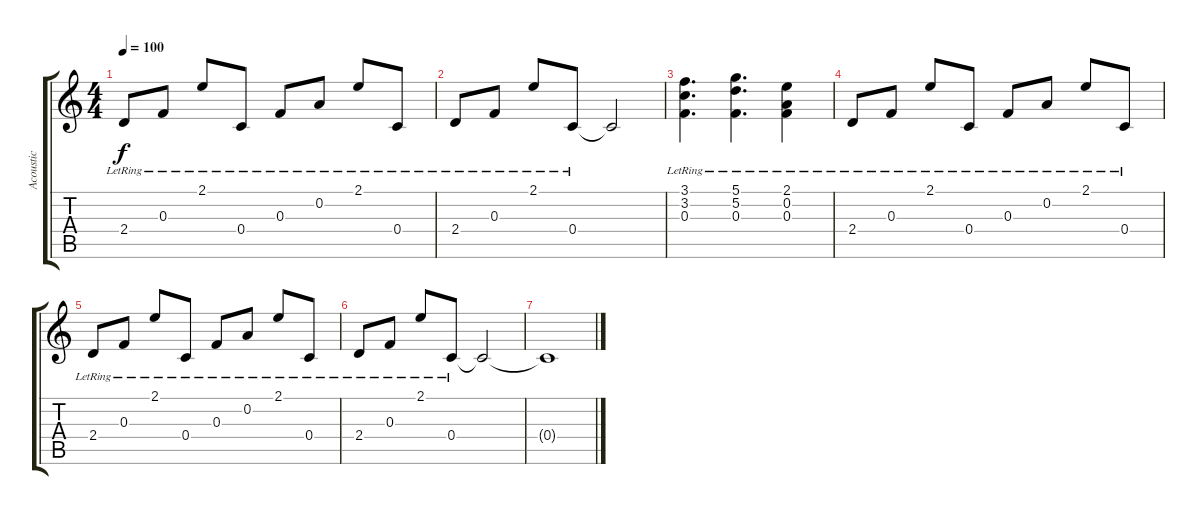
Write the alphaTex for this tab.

\track ("Acoustic" "Acoustic") {instrument acousticguitarsteel}
\staff {score tabs}
\tuning (D4 A3 F3 C3 G2 D2) {hide}
\ts (4 4)
\tempo 100
\clef g2
\ks c
2.4{lr}.8{dy f} 0.3{lr}.8 2.1{lr}.8 0.4{lr}.8 0.3{lr}.8 0.2{lr}.8 2.1{lr}.8 0.4{lr}.8 |
2.4{lr}.8 0.3{lr}.8 2.1{lr}.8 0.4{lr}.8 0.4{t}.2 |
(3.1{lr} 3.2{lr} 0.3{lr}).4{d} (5.1{lr} 5.2{lr} 0.3{lr}).4{d} (2.1{lr} 0.2{lr} 0.3{lr}).4 |
2.4{lr}.8 0.3{lr}.8 2.1{lr}.8 0.4{lr}.8 0.3{lr}.8 0.2{lr}.8 2.1{lr}.8 0.4{lr}.8 |
2.4{lr}.8 0.3{lr}.8 2.1{lr}.8 0.4{lr}.8 0.3{lr}.8 0.2{lr}.8 2.1{lr}.8 0.4{lr}.8 |
2.4{lr}.8 0.3{lr}.8 2.1{lr}.8 0.4{lr}.8 0.4{t}.2 |
0.4{t}.1
